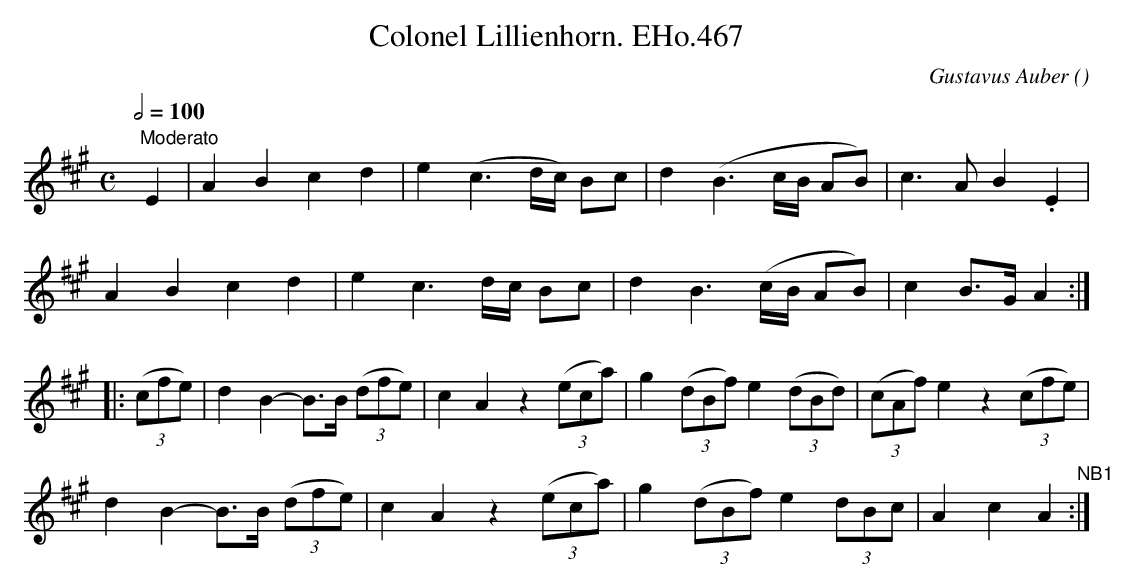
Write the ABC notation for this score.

X:1
T:Colonel Lillienhorn. EHo.467
M:C
L:1/8
Q:1/2=100
C:Gustavus Auber
O:
K:A
y"Moderato"E2 | A2B2c2d2 | e2(c3d/c/) Bc | d2(B3c/B/ AB) | c3AB2.E2 |
A2B2c2d2 | e2c3d/c/ Bc | d2B3(c/B/ AB) | c2B>G A2 :|
|: (3(cfe) | d2B2-B>B (3(dfe) | c2A2z2(3(eca) | g2(3(dBf) e2(3(dBd) | (3(cAf)e2z2(3(cfe) |
d2B2-B>B (3(dfe) | c2A2z2(3(eca) | g2(3(dBf) e2(3dBc| A2c2A2 "NB1" :|
